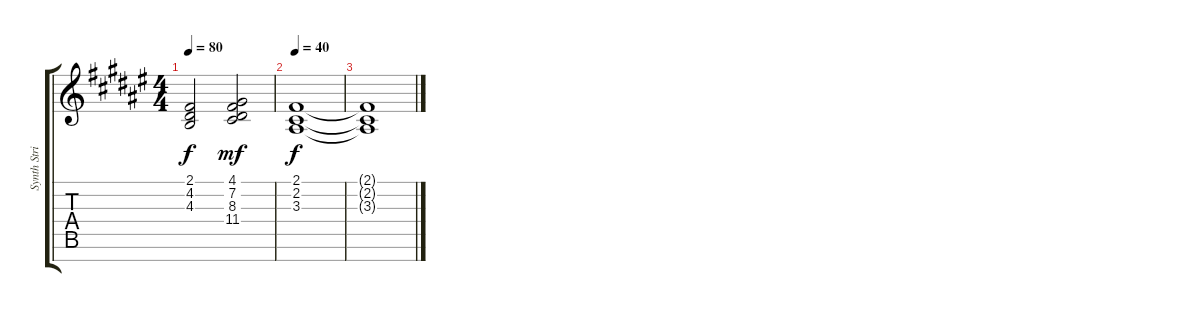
\track ("Synth Strings" "Synth Stri") {instrument synthstrings2}
\staff {score tabs}
\tuning (E4 B3 G3 D3 A2 E2 B1) {hide}
\ts (4 4)
\tempo 80
\clef g2
\ks f#
(2.1 4.2 4.3).2{dy f} (4.1 7.2 8.3 11.4).2{dy mf} |
\tempo 40
(2.1 2.2 3.3).1{dy f volume 0} |
(2.1{t} 2.2{t} 3.3{t}).1
